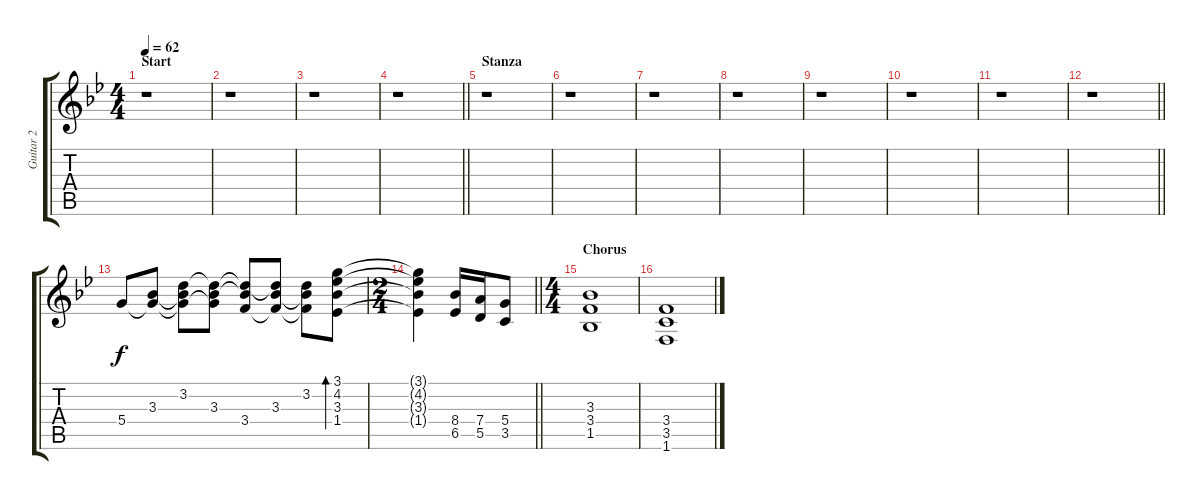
\track ("Guitar 2" "Guitar 2") {instrument overdrivenguitar}
\staff {score tabs}
\tuning (E4 B3 G3 D3 A2 E2) {hide}
\ts (4 4)
\section ("" "Start")
\tempo 62
\clef g2
\ks bb
r.1{dy f instrument overdrivenguitar} |
r.1 |
r.1 |
\barLineRight lightlight
r.1 |
\section ("" "Stanza")
r.1 |
r.1 |
r.1 |
r.1 |
r.1 |
r.1 |
r.1 |
\barLineRight lightlight
r.1 |
5.4.8{volume 14 instrument electricguitarclean} (3.3 5.4{t}).8 (3.2 3.3{t} 5.4{t}).8 (3.2{t} 3.3 5.4{t}).8 (3.2{t} 3.3{t} 3.4).8 (3.2{t} 3.3 3.4{t}).8 (3.2 3.3{t} 3.4{t}).8 (3.1 4.2 3.3 1.4).8{bd 60} |
\ts (2 4)
\barLineRight lightlight
(3.1{t} 4.2{t} 3.3{t} 1.4{t}).4 (8.4 6.5).16{volume 11 balance 8 instrument overdrivenguitar} (7.4 5.5).16 (5.4 3.5).8 |
\ts (4 4)
\section ("" "Chorus")
(3.3 3.4 1.5).1{volume 11 instrument overdrivenguitar} |
(3.4 3.5 1.6).1
